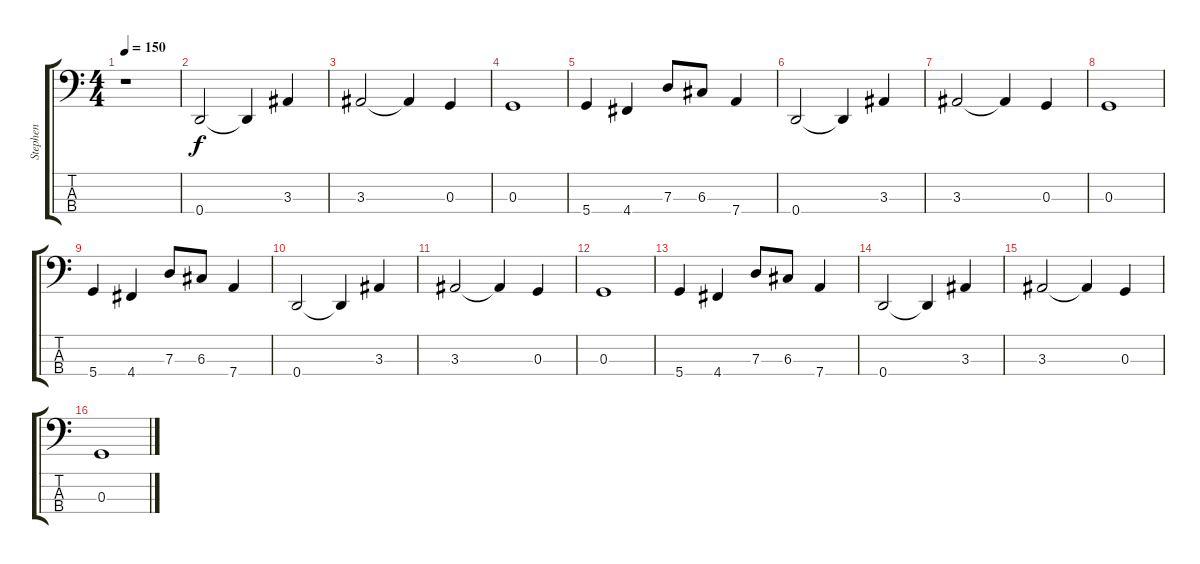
\track ("Stephen" "Stephen") {instrument electricbassfinger}
\staff {score tabs}
\tuning (F2 C2 G1 D1) {hide}
\ts (4 4)
\tempo 150
\clef f4
\ks c
r.1{dy f instrument electricbassfinger} |
0.4.2 0.4{t}.4 3.3.4 |
3.3.2 3.3{t}.4 0.3.4 |
0.3.1 |
5.4.4 4.4.4 7.3.8 6.3.8 7.4.4 |
0.4.2 0.4{t}.4 3.3.4 |
3.3.2 3.3{t}.4 0.3.4 |
0.3.1 |
5.4.4 4.4.4 7.3.8 6.3.8 7.4.4 |
0.4.2 0.4{t}.4 3.3.4 |
3.3.2 3.3{t}.4 0.3.4 |
0.3.1 |
5.4.4 4.4.4 7.3.8 6.3.8 7.4.4 |
0.4.2 0.4{t}.4 3.3.4 |
3.3.2 3.3{t}.4 0.3.4 |
0.3.1
